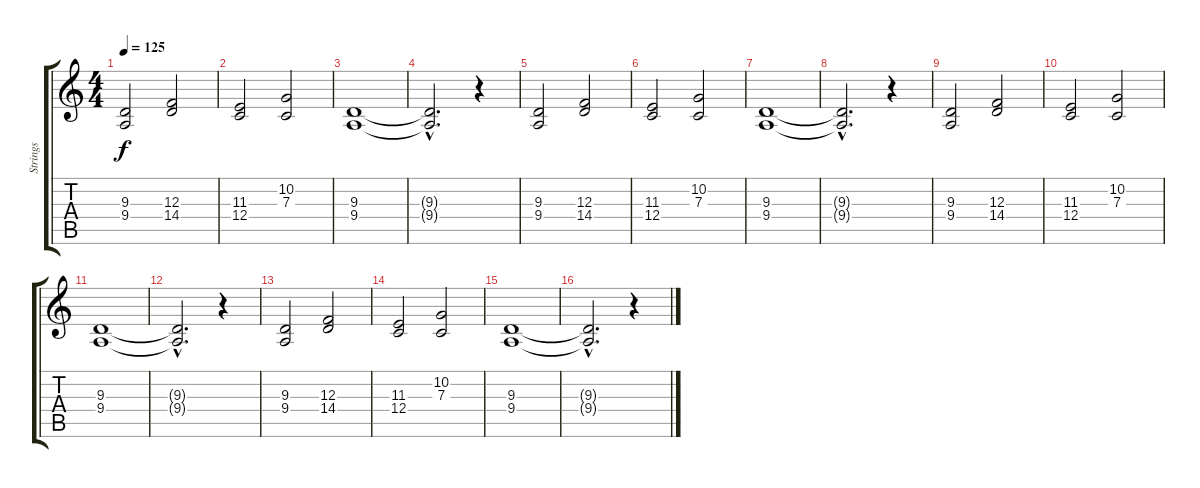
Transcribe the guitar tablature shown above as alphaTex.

\track ("Strings" "Strings") {instrument stringensemble2}
\staff {score tabs}
\tuning (D4 A3 F3 C3 G2 D2) {hide}
\ts (4 4)
\tempo 125
\clef g2
\ks c
(9.3 9.4).2{dy f instrument stringensemble2} (12.3 14.4).2 |
(11.3 12.4).2 (10.2 7.3).2 |
(9.3 9.4).1 |
(9.3{hac t} 9.4{hac t}).2{d} r.4 |
(9.3 9.4).2{instrument stringensemble1} (12.3 14.4).2 |
(11.3 12.4).2 (10.2 7.3).2 |
(9.3 9.4).1 |
(9.3{hac t} 9.4{hac t}).2{d} r.4 |
(9.3 9.4).2{instrument stringensemble1} (12.3 14.4).2 |
(11.3 12.4).2 (10.2 7.3).2 |
(9.3 9.4).1 |
(9.3{hac t} 9.4{hac t}).2{d} r.4 |
(9.3 9.4).2{instrument stringensemble1} (12.3 14.4).2 |
(11.3 12.4).2 (10.2 7.3).2 |
(9.3 9.4).1 |
(9.3{hac t} 9.4{hac t}).2{d} r.4
